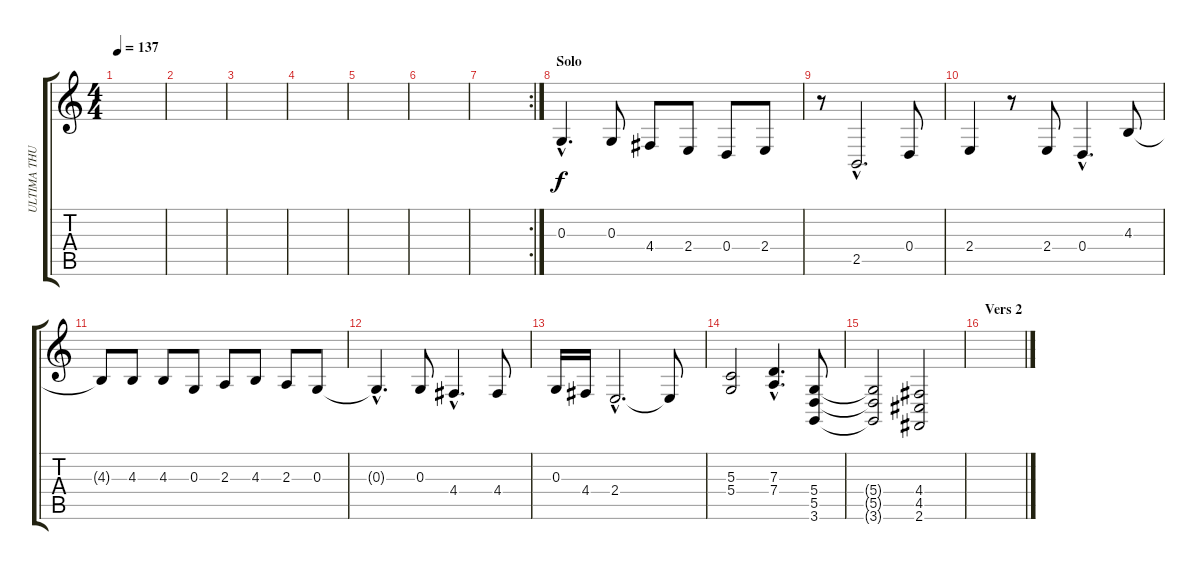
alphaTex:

\track ("ULTIMA THULE" "ULTIMA THU") {instrument lead1square}
\staff {score tabs}
\tuning (E4 B3 G3 D3 A2 E2) {hide}
\ts (4 4)
\tempo 137
\clef g2
\ks c
|
|
|
|
|
|
\rc 2
|
\section ("" "Solo")
0.3{hac}.4{d} 0.3.8 4.4.8 2.4.8 0.4.8 2.4.8 |
r.8 2.5{hac}.2{d} 0.4.8 |
2.4.4 r.8 2.4.8 0.4{hac}.4{d} 4.3.8 |
4.3{t}.8 4.3.8 4.3.8 0.3.8 2.3.8 4.3.8 2.3.8 0.3.8 |
0.3{hac t}.4{d} 0.3.8 4.4{hac}.4{d} 4.4.8 |
0.3.16 4.4.16 2.4{hac}.2{d} 2.4{t}.8 |
(5.3 5.4).2 (7.3{hac} 7.4{hac}).4{d} (5.4 5.5 3.6).8 |
(5.4{t} 5.5{t} 3.6{t}).2 (4.4 4.5 2.6).2 |
\section ("" "Vers 2")
